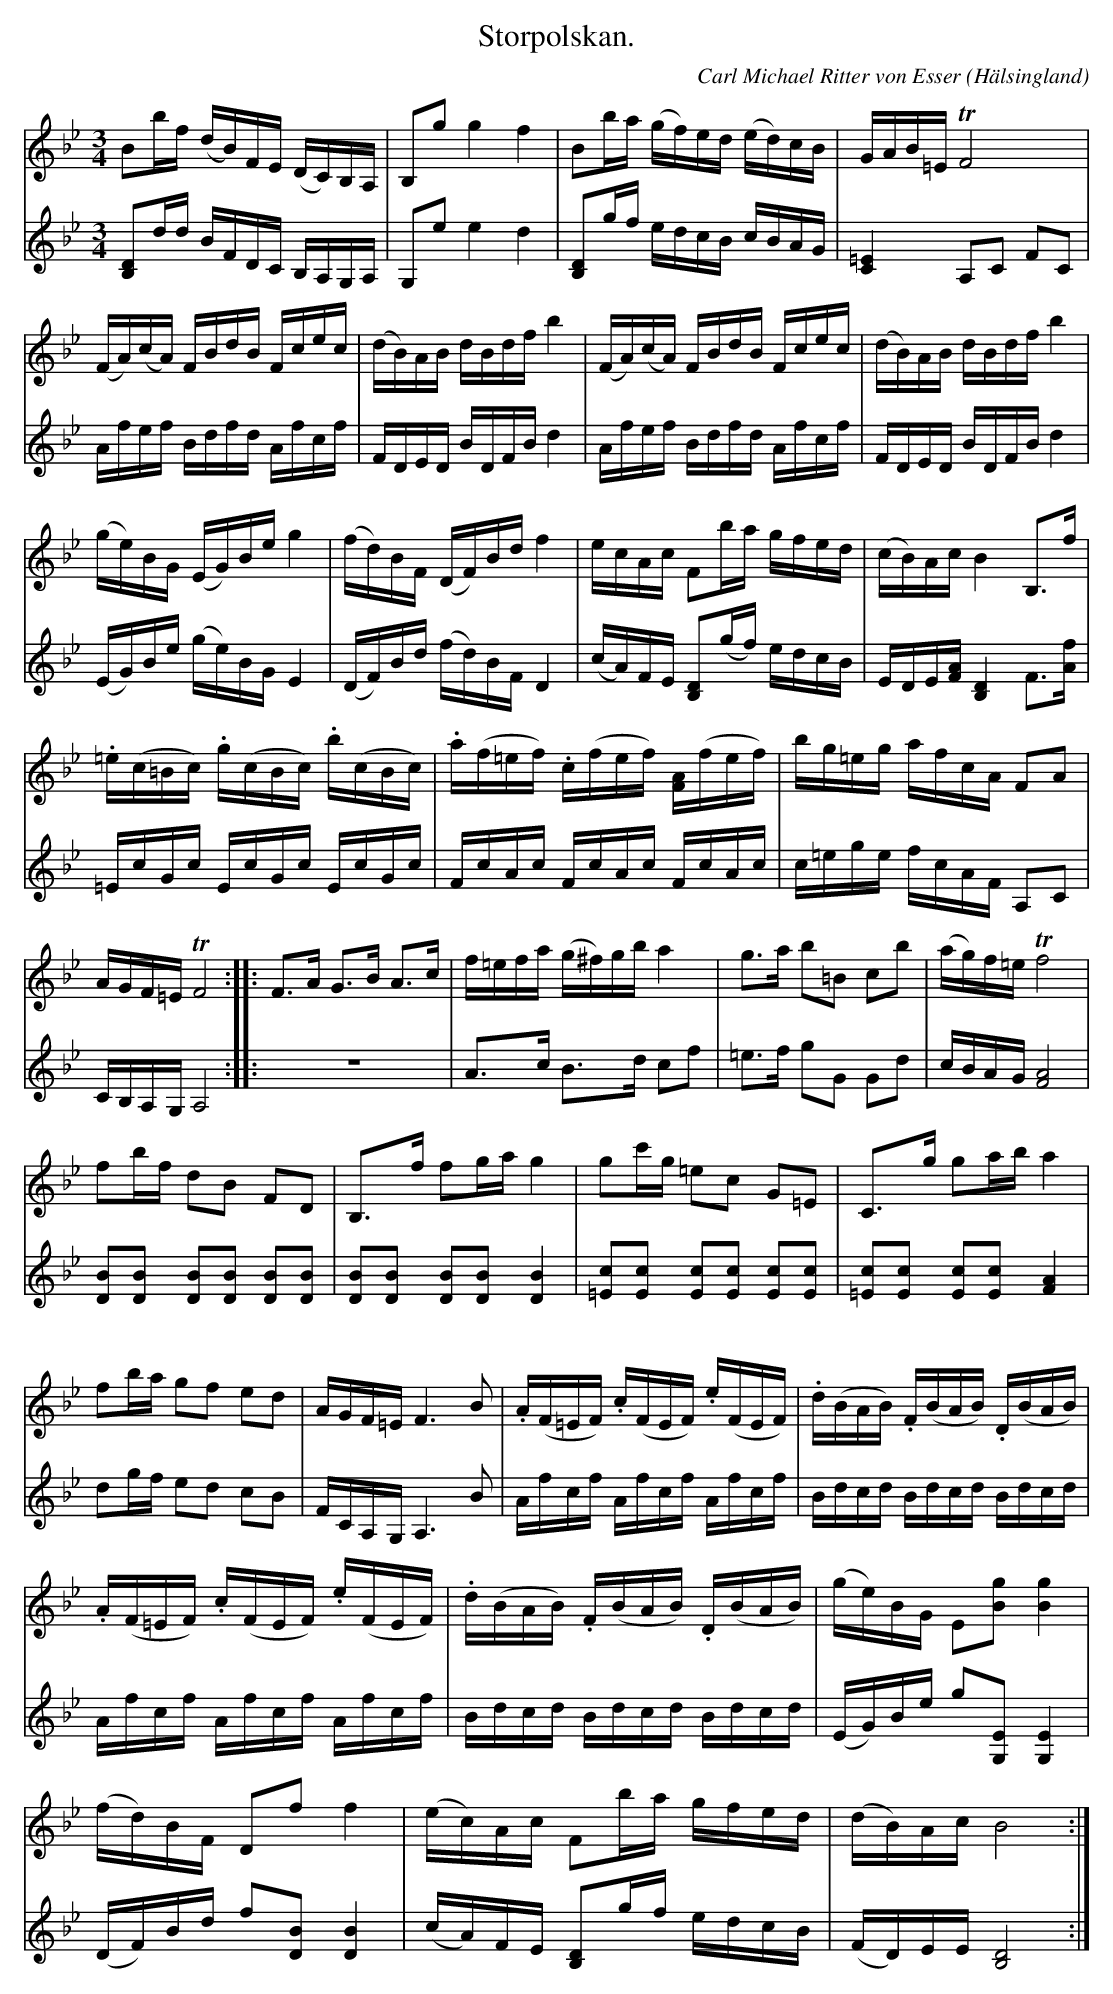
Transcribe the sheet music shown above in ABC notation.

X:1
T:Storpolskan.
C:Carl Michael Ritter von Esser
O:Hälsingland
L:1/16
M:3/4
K:Bb
V:1
B2bf (dB)FE (DC)B,A, | B,2g2 g4 f4 | B2ba (gf)ed (ed)cB | GAB=E !trill! F8 |
(FA)(cA) FBdB Fcec | (dB)AB dBdf b4 | (FA)(cA) FBdB Fcec | (dB)AB dBdf b4 |
(ge)BG (EG)Be g4 | (fd)BF (DF)Bd f4 | ecAc F2ba gfed | (cB)Ac B4 B,3f |
.=e(c=Bc) .g(cBc) .b(cBc) | .a(f=ef) .c(fef) [FA](fef) | bg=eg afcA F2A2 |
AGF=E !trill! F8 :: F3A G3B A3c | f=efa (g^f)gb a4 | g3a b2=B2 c2b2 | (ag)f=e !trill!f8 |
f2bf d2B2 F2D2 | B,3f f2ga g4 | g2c'g =e2c2 G2=E2 | C3g g2ab a4 |
f2ba g2f2 e2d2 | AGF=E F6B2 | .A(F=EF) .c(FEF) .e(FEF) | .d(BAB) .F(BAB) .D(BAB) |
.A(F=EF) .c(FEF) .e(FEF) | .d(BAB) .F(BAB) .D(BAB) | (ge)BG E2[B2g2] [g4B4] |
(fd)BF D2f2 f4 | (ec)Ac F2ba gfed | (dB)Ac B8 :|
V:2
[B,2D2]dd BFDC B,A,G,A, | G,2e2 e4 d4 | [B,2D2]gf edcB cBAG | [=E4C4] A,2C2 F2C2 |
Afef Bdfd Afcf | FDED BDFB d4 | Afef Bdfd Afcf | FDED BDFB d4 |
(EG)Be (ge)BG E4 | (DF)Bd (fd)BF D4 | (cA)FE [B,2D2](gf) edcB | EDE[FA] [B,4D4] F3[Af] |
=EcGc EcGc EcGc | FcAc FcAc FcAc | c=ege fcAF A,2C2 |
CB,A,G, A,8 :: z12 | A3c B3d c2f2 | =e3f g2G2 G2d2 | cBAG [F8A8] |
[D2B2][D2B2] [D2B2][D2B2] [D2B2][D2B2] | [D2B2][D2B2] [D2B2][D2B2] [D4B4] | [=E2c2][E2c2] [E2c2][E2c2] [E2c2][E2c2] | [=E2c2][E2c2] [E2c2][E2c2] [F4A4] |
d2gf e2d2 c2B2 | FCA,G, A,6 B2 | Afcf Afcf Afcf | Bdcd Bdcd Bdcd |
Afcf Afcf Afcf | Bdcd Bdcd Bdcd | (EG)Be g2[G,2E2] [G,4E4] |
(DF)Bd f2[B2D2] [B4D4] | (cA)FE [B,2D2]gf edcB | (FD)EE [B,8D8] :|
